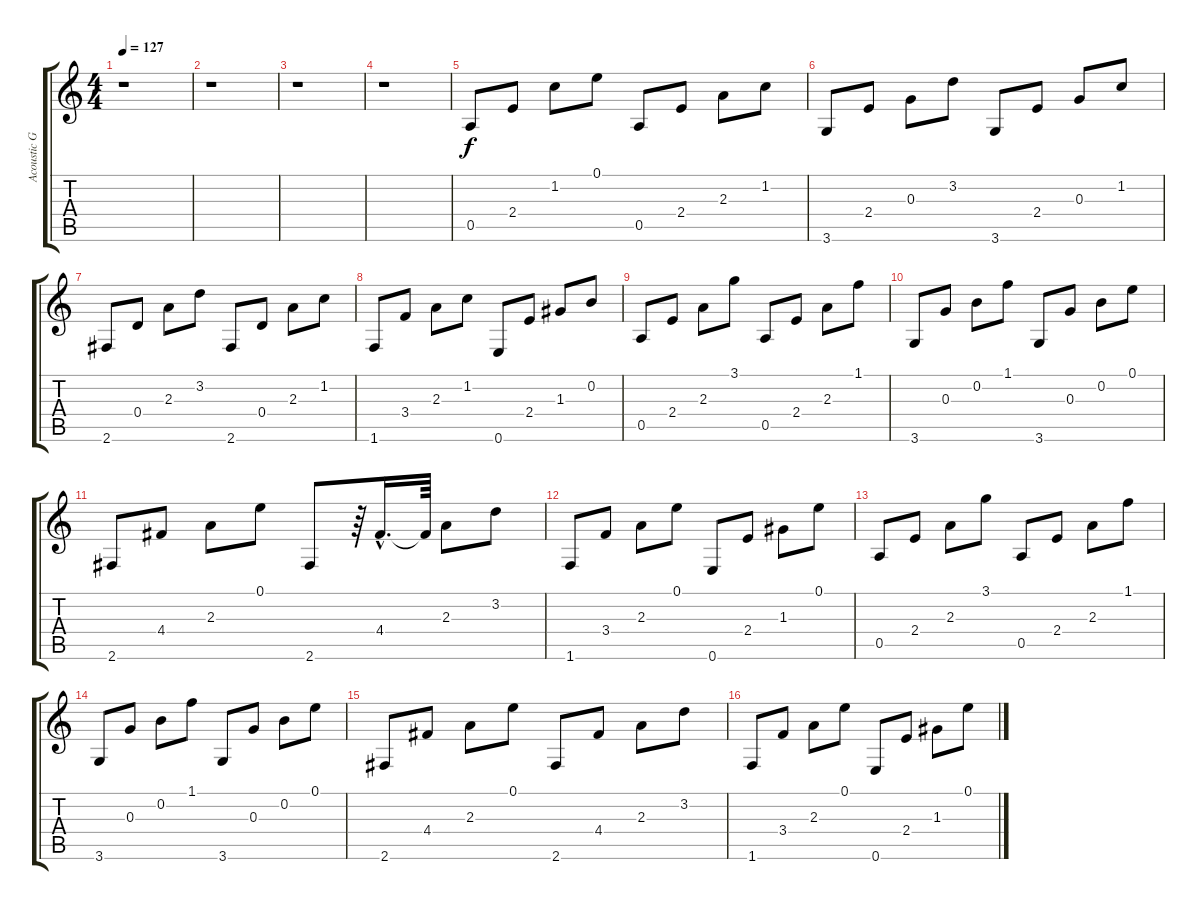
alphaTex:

\track ("Acoustic Guitar (steel)   " "Acoustic G") {instrument acousticguitarsteel}
\staff {score tabs}
\tuning (E4 B3 G3 D3 A2 E2) {hide}
\ts (4 4)
\tempo 127
\clef g2
\ks c
r.1{dy f} |
r.1 |
r.1 |
r.1 |
0.5.8 2.4.8 1.2.8 0.1.8 0.5.8 2.4.8 2.3.8 1.2.8 |
3.6.8 2.4.8 0.3.8 3.2.8 3.6.8 2.4.8 0.3.8 1.2.8 |
2.6.8 0.4.8 2.3.8 3.2.8 2.6.8 0.4.8 2.3.8 1.2.8 |
1.6.8 3.4.8 2.3.8 1.2.8 0.6.8 2.4.8 1.3.8 0.2.8 |
0.5.8 2.4.8 2.3.8 3.1.8 0.5.8 2.4.8 2.3.8 1.1.8 |
3.6.8 0.3.8 0.2.8 1.1.8 3.6.8 0.3.8 0.2.8 0.1.8 |
2.6.8 4.4.8 2.3.8 0.1.8 2.6.8 r.64 4.4{hac}.16{d} 4.4{t}.64 2.3.8 3.2.8 |
1.6.8 3.4.8 2.3.8 0.1.8 0.6.8 2.4.8 1.3.8 0.1.8 |
0.5.8 2.4.8 2.3.8 3.1.8 0.5.8 2.4.8 2.3.8 1.1.8 |
3.6.8 0.3.8 0.2.8 1.1.8 3.6.8 0.3.8 0.2.8 0.1.8 |
2.6.8 4.4.8 2.3.8 0.1.8 2.6.8 4.4.8 2.3.8 3.2.8 |
1.6.8 3.4.8 2.3.8 0.1.8 0.6.8 2.4.8 1.3.8 0.1.8
